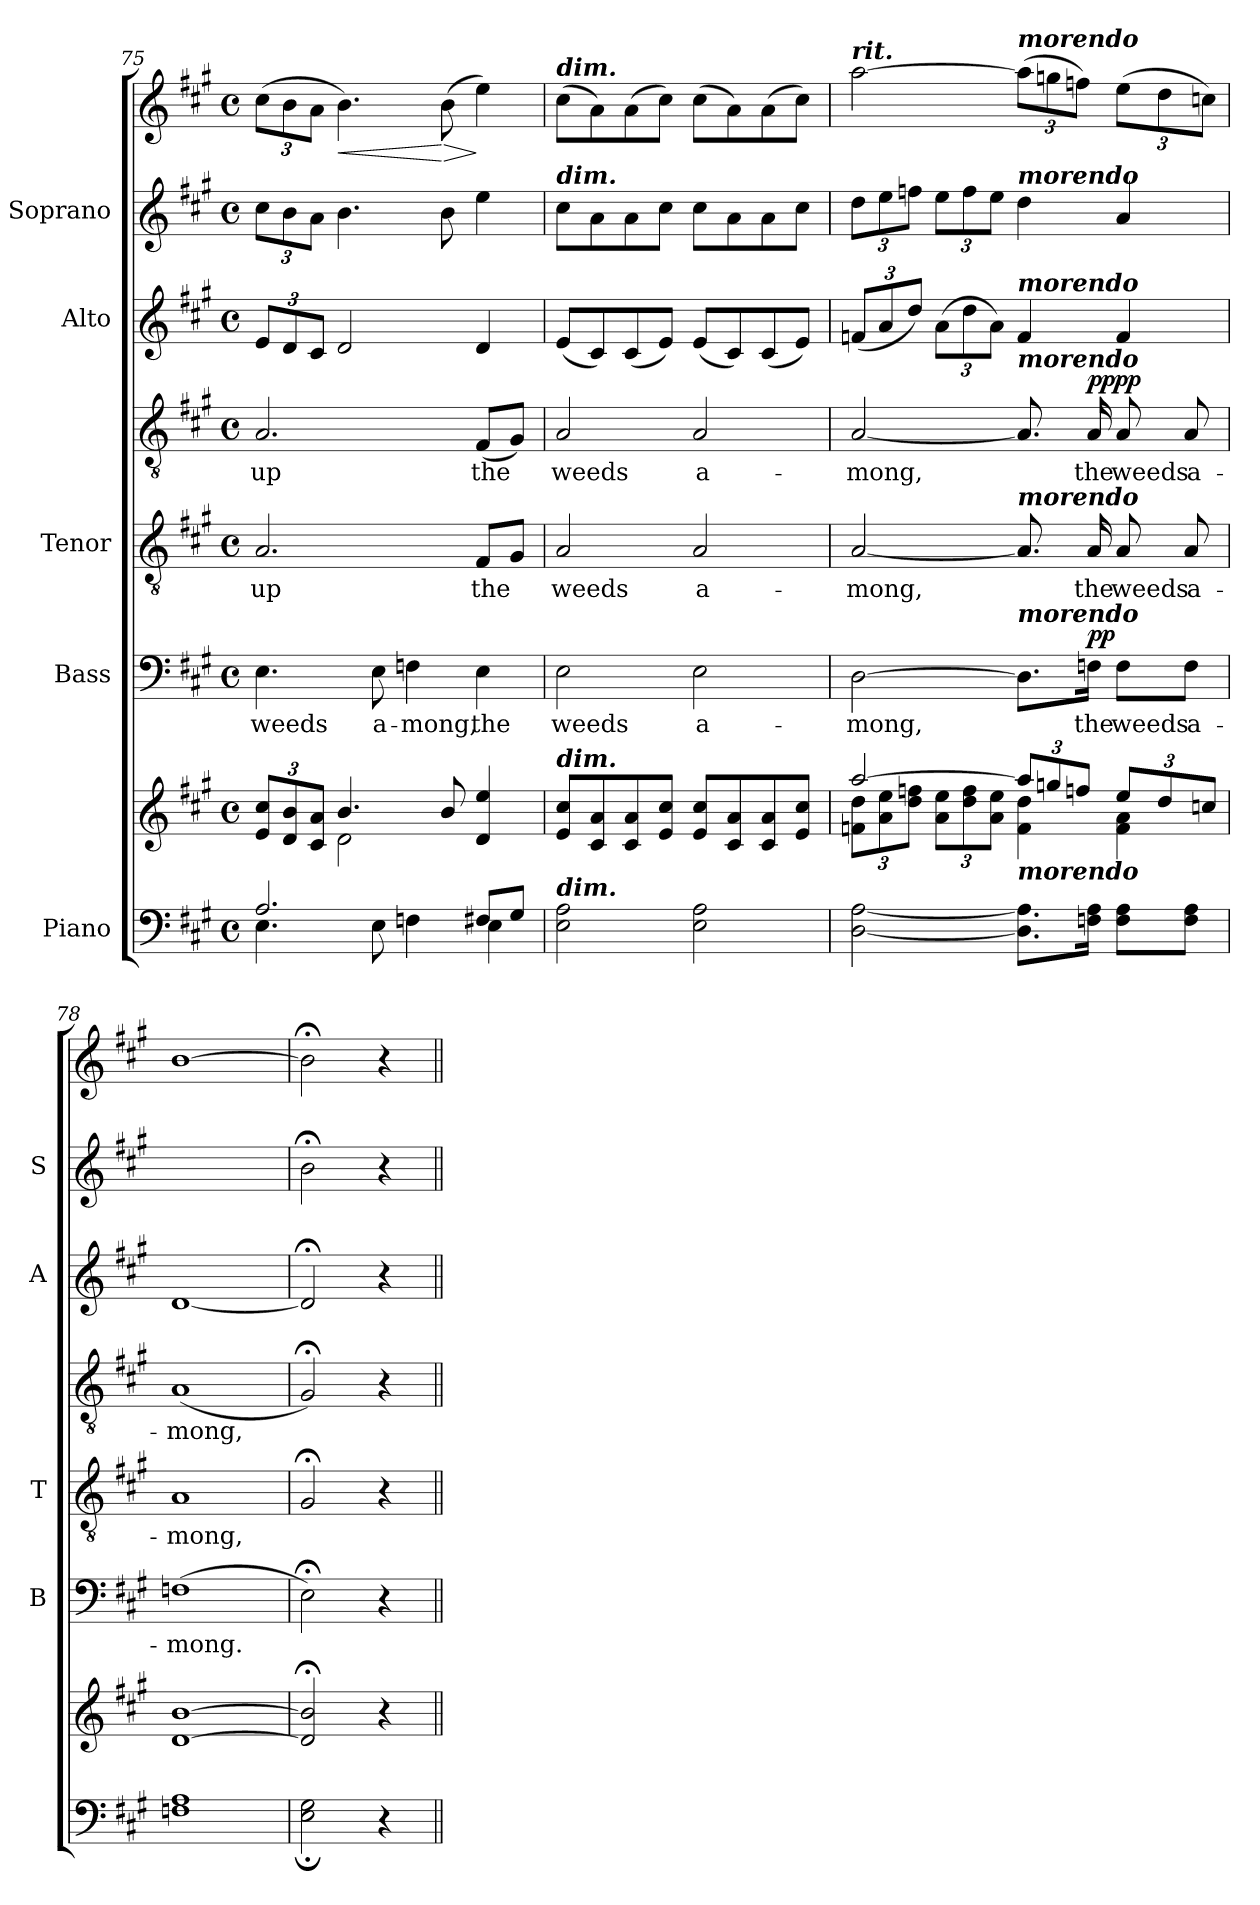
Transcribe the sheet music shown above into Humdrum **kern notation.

**kern	**kern	**kern	**text	**dynam	**kern	**text	**kern	**text	**dynam	**kern	**kern	**kern	**dynam
*part5	*part5	*part4	*part4	*part4	*part3	*part3	*part3	*part3	*part3	*part2	*part1	*part1	*part1
*staff8	*staff7	*staff6	*staff6	*staff6	*staff5	*staff5	*staff4	*staff4	*staff4/5	*staff3	*staff2	*staff1	*staff1/2
*I"Piano	*	*I"Bass	*	*	*I"Tenor	*	*	*	*	*I"Alto	*I"Soprano	*	*
*	*	*I'B	*	*	*I'T	*	*	*	*	*I'A	*I'S	*	*
!!LO:LB:g=z
*clefF4	*clefG2	*clefF4	*	*	*clefGv2	*	*clefGv2	*	*	*clefG2	*clefG2	*clefG2	*
*k[f#c#g#]	*k[f#c#g#]	*k[f#c#g#]	*	*	*k[f#c#g#]	*	*k[f#c#g#]	*	*	*k[f#c#g#]	*k[f#c#g#]	*k[f#c#g#]	*
*A:	*A:	*A:	*	*	*A:	*	*A:	*	*	*A:	*A:	*A:	*
*M4/4	*M4/4	*M4/4	*	*	*M4/4	*	*M4/4	*	*	*M4/4	*M4/4	*M4/4	*
*met(c)	*met(c)	*met(c)	*	*	*met(c)	*	*met(c)	*	*	*met(c)	*met(c)	*met(c)	*
=75	=75	=75	=75	=75	=75	=75	=75	=75	=75	=75	=75	=75	=75
*^	*^	*	*	*	*	*	*	*	*	*	*	*	*
!	!	!	!	!	!LO:LY:b	!	!	!LO:LY:b	!	!LO:LY:b	!	!	!	!	!
2.A/	4.E\	12e/ 12cc#/L	4ryy	4.E	weeds	.	2.A	up	2.A	up	.	12eL	12cc#L	(>12cc#L	.
.	.	12d/ 12b/	.	.	.	.	.	.	.	.	.	12d	12b	12b	.
.	.	12c#/ 12a/J	.	.	.	.	.	.	.	.	.	12c#J	12aJ	12aJ	.
!	!	!	!	!	!	!	!	!	!	!	!	!	!	!	!LO:HP:b
.	.	4.b/	2d\	.	.	.	.	.	.	.	.	2d	4.b	4.b)	<
!	!	!	!	!	!LO:LY:b	!	!	!	!	!	!	!	!	!	!
.	8E\	.	.	8E	a-	.	.	.	.	.	.	.	.	.	.
!	!	!	!	!	!LO:LY:b	!	!	!	!	!	!	!	!	!	!
.	4Fn\	.	.	4Fn	-mong,	.	.	.	.	.	.	.	.	.	.
!	!	!	!	!	!	!	!	!	!	!	!	!	!	!	!LO:HP:n=1:b
.	.	8b/	.	.	.	.	.	.	.	.	.	.	8b	(>8b	[ >
!	!	!	!	!	!LO:LY:b	!	!	!LO:LY:b	!	!LO:LY:b	!	!	!	!	!
8F#X/L	4E\	4d/ 4ee/	4ryy	4E	the	.	8F#L	the	(<8F#L	the	.	4d	4ee	4ee)	]
8G#/J	.	.	.	.	.	.	8G#J	.	8G#J)	.	.	.	.	.	.
=76	=76	=76	=76	=76	=76	=76	=76	=76	=76	=76	=76	=76	=76	=76	=76
!	!	!	!	!	!	!	!	!	!	!	!	!	!	!LO:TX:a:Bi:t=dim.	!
!	!	!	!	!	!	!	!	!	!	!	!	!	!LO:TX:a:Bi:t=dim.	!	!
!	!	!LO:TX:a:Bi:t=dim.	!	!	!	!	!	!	!	!	!	!	!	!	!
!LO:TX:a:Bi:t=dim.	!	!	!	!	!	!	!	!	!	!	!	!	!	!	!
!	!	!	!	!	!LO:LY:b	!	!	!LO:LY:b	!	!LO:LY:b	!	!	!	!	!
1ryy	2E\ 2A\	8e/ 8cc#/L	1ryy	2E	weeds	.	2A	weeds	2A	weeds	.	(<8eL	8cc#L	(>8cc#L	.
.	.	8c#/ 8a/	.	.	.	.	.	.	.	.	.	8c#)	8a	8a)	.
.	.	8c#/ 8a/	.	.	.	.	.	.	.	.	.	(<8c#	8a	(>8a	.
.	.	8e/ 8cc#/J	.	.	.	.	.	.	.	.	.	8eJ)	8cc#J	8cc#J)	.
!	!	!	!	!	!LO:LY:b	!	!	!LO:LY:b	!	!LO:LY:b	!	!	!	!	!
.	2E\ 2A\	8e/ 8cc#/L	.	2E	a-	.	2A	a-	2A	a-	.	(<8eL	8cc#L	(>8cc#L	.
.	.	8c#/ 8a/	.	.	.	.	.	.	.	.	.	8c#)	8a	8a)	.
.	.	8c#/ 8a/	.	.	.	.	.	.	.	.	.	(<8c#	8a	(>8a	.
.	.	8e/ 8cc#/J	.	.	.	.	.	.	.	.	.	8eJ)	8cc#J	8cc#J)	.
=77	=77	=77	=77	=77	=77	=77	=77	=77	=77	=77	=77	=77	=77	=77	=77
!	!	!	!	!	!	!	!	!	!	!	!	!	!	!LO:TX:a:Bi:t=rit.	!
!	!	!	!	!	!LO:LY:b	!	!	!LO:LY:b	!	!LO:LY:b	!	!	!	!	!
1ryy	[2D\ [2A\	[2aa/	12fn\ 12dd\L	[2D	-mong,	.	[2A	-mong,	[2A	-mong,	.	(<12fnL	12ddL	[2aa	.
.	.	.	12a\ 12ee\	.	.	.	.	.	.	.	.	12a	12ee	.	.
.	.	.	12dd\ 12ffn\J	.	.	.	.	.	.	.	.	12ddJ)	12ffnJ	.	.
.	.	.	12a\ 12ee\L	.	.	.	.	.	.	.	.	(>12aL	12eeL	.	.
.	.	.	12dd\ 12ff\	.	.	.	.	.	.	.	.	12dd	12ff	.	.
.	.	.	12a\ 12ee\J	.	.	.	.	.	.	.	.	12aJ)	12eeJ	.	.
!	!	!	!	!	!	!	!	!	!	!	!	!	!	!LO:TX:a:Bi:t=morendo	!
!	!	!	!	!	!	!	!	!	!	!	!	!	!LO:TX:a:Bi:t=morendo	!	!
!	!	!	!	!	!	!	!	!	!	!	!	!LO:TX:a:Bi:t=morendo	!	!	!
!	!	!	!	!	!	!	!	!	!LO:TX:a:Bi:t=morendo	!	!	!	!	!	!
!	!	!	!	!	!	!	!LO:TX:a:Bi:t=morendo	!	!	!	!	!	!	!	!
!	!	!	!	!LO:TX:a:Bi:t=morendo	!	!	!	!	!	!	!	!	!	!	!
!	!LO:TX:a:Bi:t=morendo	!	!	!	!	!	!	!	!	!	!	!	!	!	!
.	8.D\] 8.A\]L	12aa/L]	4f\ 4dd\	8.D\L]	.	.	8.A]	.	8.A]	.	.	4f	4dd	(>12aaL]	.
.	.	12ggn/	.	.	.	.	.	.	.	.	.	.	.	12ggn	.
.	.	12ffn/J	.	.	.	.	.	.	.	.	.	.	.	12ffnJ)	.
!	!	!	!	!	!LO:LY:b	!LO:DY:b	!	!LO:LY:b	!	!LO:LY:b	!LO:DY:b=2	!	!	!	!
!	!	!	!	!	!	!	!	!	!	!	!LO:DY:n=1:b	!	!	!	!
.	16Fn\ 16A\J	.	.	16Fn\Jk	the	pp	16A	the	16A	the	pp pp	.	.	.	.
!	!	!	!	!	!LO:LY:b	!	!	!LO:LY:b	!	!LO:LY:b	!	!	!	!	!
.	8F\ 8A\L	12ee/L	4f\ 4a\	8F\L	weeds	.	8A	weeds	8A	weeds	.	4f	4a	(>12eeL	.
.	.	12dd/	.	.	.	.	.	.	.	.	.	.	.	12dd	.
!	!	!	!	!	!LO:LY:b	!	!	!LO:LY:b	!	!LO:LY:b	!	!	!	!	!
.	8F\ 8A\J	.	.	8F\J	a-	.	8A	a-	8A	a-	.	.	.	.	.
.	.	12ccn/J	.	.	.	.	.	.	.	.	.	.	.	12ccnJ)	.
=78	=78	=78	=78	=78	=78	=78	=78	=78	=78	=78	=78	=78	=78	=78	=78
!	!	!	!	!	!LO:LY:b	!	!	!LO:LY:b	!	!LO:LY:b	!	!	!	!	!
1ryy	1Fn\ 1A\	[1d/ [1b/	1ryy	(>1Fn	-mong.	.	1A	-mong,	(<1A	-mong,	.	[1d	1ryy	[1b	.
=79	=79	=79	=79	=79	=79	=79	=79	=79	=79	=79	=79	=79	=79	=79	=79
2.ryy	2E\; 2G#\;	2d/];< 2b/];<	2.ryy	2E;<)	.	.	2G#;<	.	2G#;<)	.	.	2d;<]	2b;<	2b;<]	.
.	4r	4r	.	4r	.	.	4r	.	4r	.	.	4r	4r	4r	.
*v	*v	*	*	*	*	*	*	*	*	*	*	*	*	*	*
*	*v	*v	*	*	*	*	*	*	*	*	*	*	*	*
*k[]	*k[]	*k[]	*	*	*k[]	*	*k[]	*	*	*k[]	*k[]	*k[]	*
*C:	*C:	*C:	*	*	*C:	*	*C:	*	*	*C:	*C:	*C:	*
=||	=||	=||	=||	=||	=||	=||	=||	=||	=||	=||	=||	=||	=||
*-	*-	*-	*-	*-	*-	*-	*-	*-	*-	*-	*-	*-	*-
